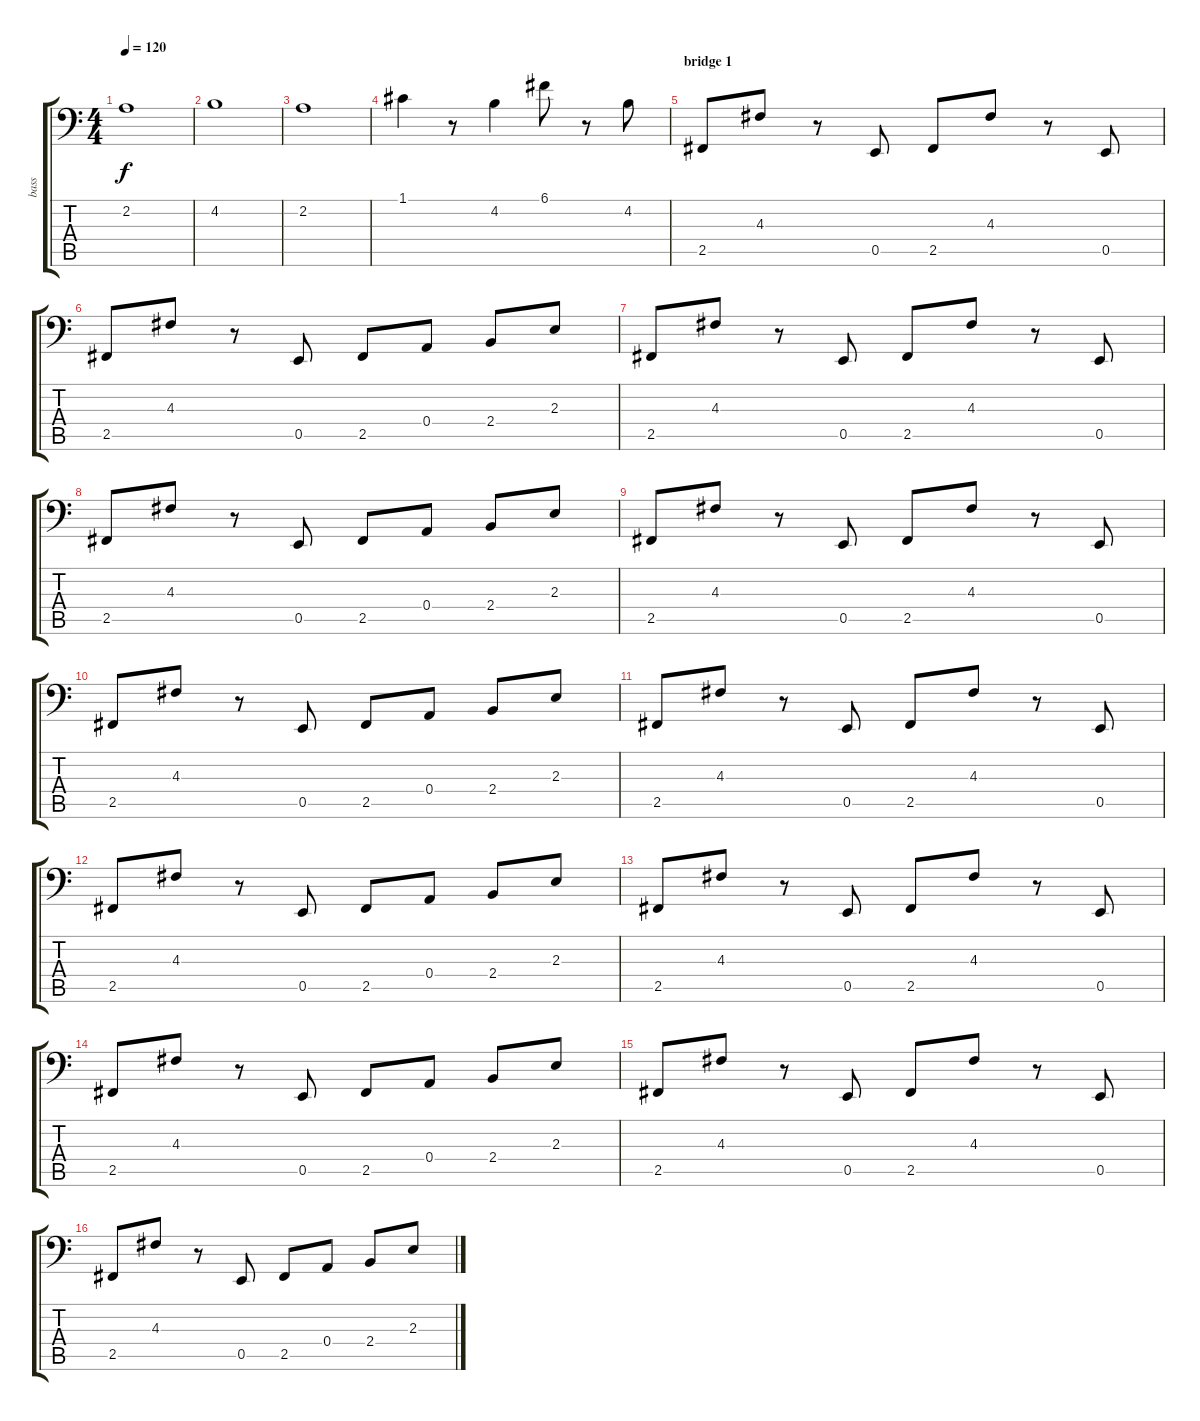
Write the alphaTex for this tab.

\track ("bass" "bass") {instrument electricbassfinger}
\staff {score tabs}
\tuning (C3 G2 D2 A1 E1 B0) {hide}
\ts (4 4)
\tempo 120
\clef f4
\ks c
2.2.1{dy f} |
4.2.1 |
2.2.1 |
1.1.4 r.8 4.2.4 6.1.8 r.8 4.2.8 |
\section ("" "bridge 1")
2.5.8 4.3.8 r.8 0.5.8 2.5.8 4.3.8 r.8 0.5.8 |
2.5.8 4.3.8 r.8 0.5.8 2.5.8 0.4.8 2.4.8 2.3.8 |
2.5.8 4.3.8 r.8 0.5.8 2.5.8 4.3.8 r.8 0.5.8 |
2.5.8 4.3.8 r.8 0.5.8 2.5.8 0.4.8 2.4.8 2.3.8 |
2.5.8 4.3.8 r.8 0.5.8 2.5.8 4.3.8 r.8 0.5.8 |
2.5.8 4.3.8 r.8 0.5.8 2.5.8 0.4.8 2.4.8 2.3.8 |
2.5.8 4.3.8 r.8 0.5.8 2.5.8 4.3.8 r.8 0.5.8 |
2.5.8 4.3.8 r.8 0.5.8 2.5.8 0.4.8 2.4.8 2.3.8 |
2.5.8 4.3.8 r.8 0.5.8 2.5.8 4.3.8 r.8 0.5.8 |
2.5.8 4.3.8 r.8 0.5.8 2.5.8 0.4.8 2.4.8 2.3.8 |
2.5.8 4.3.8 r.8 0.5.8 2.5.8 4.3.8 r.8 0.5.8 |
2.5.8 4.3.8 r.8 0.5.8 2.5.8 0.4.8 2.4.8 2.3.8
